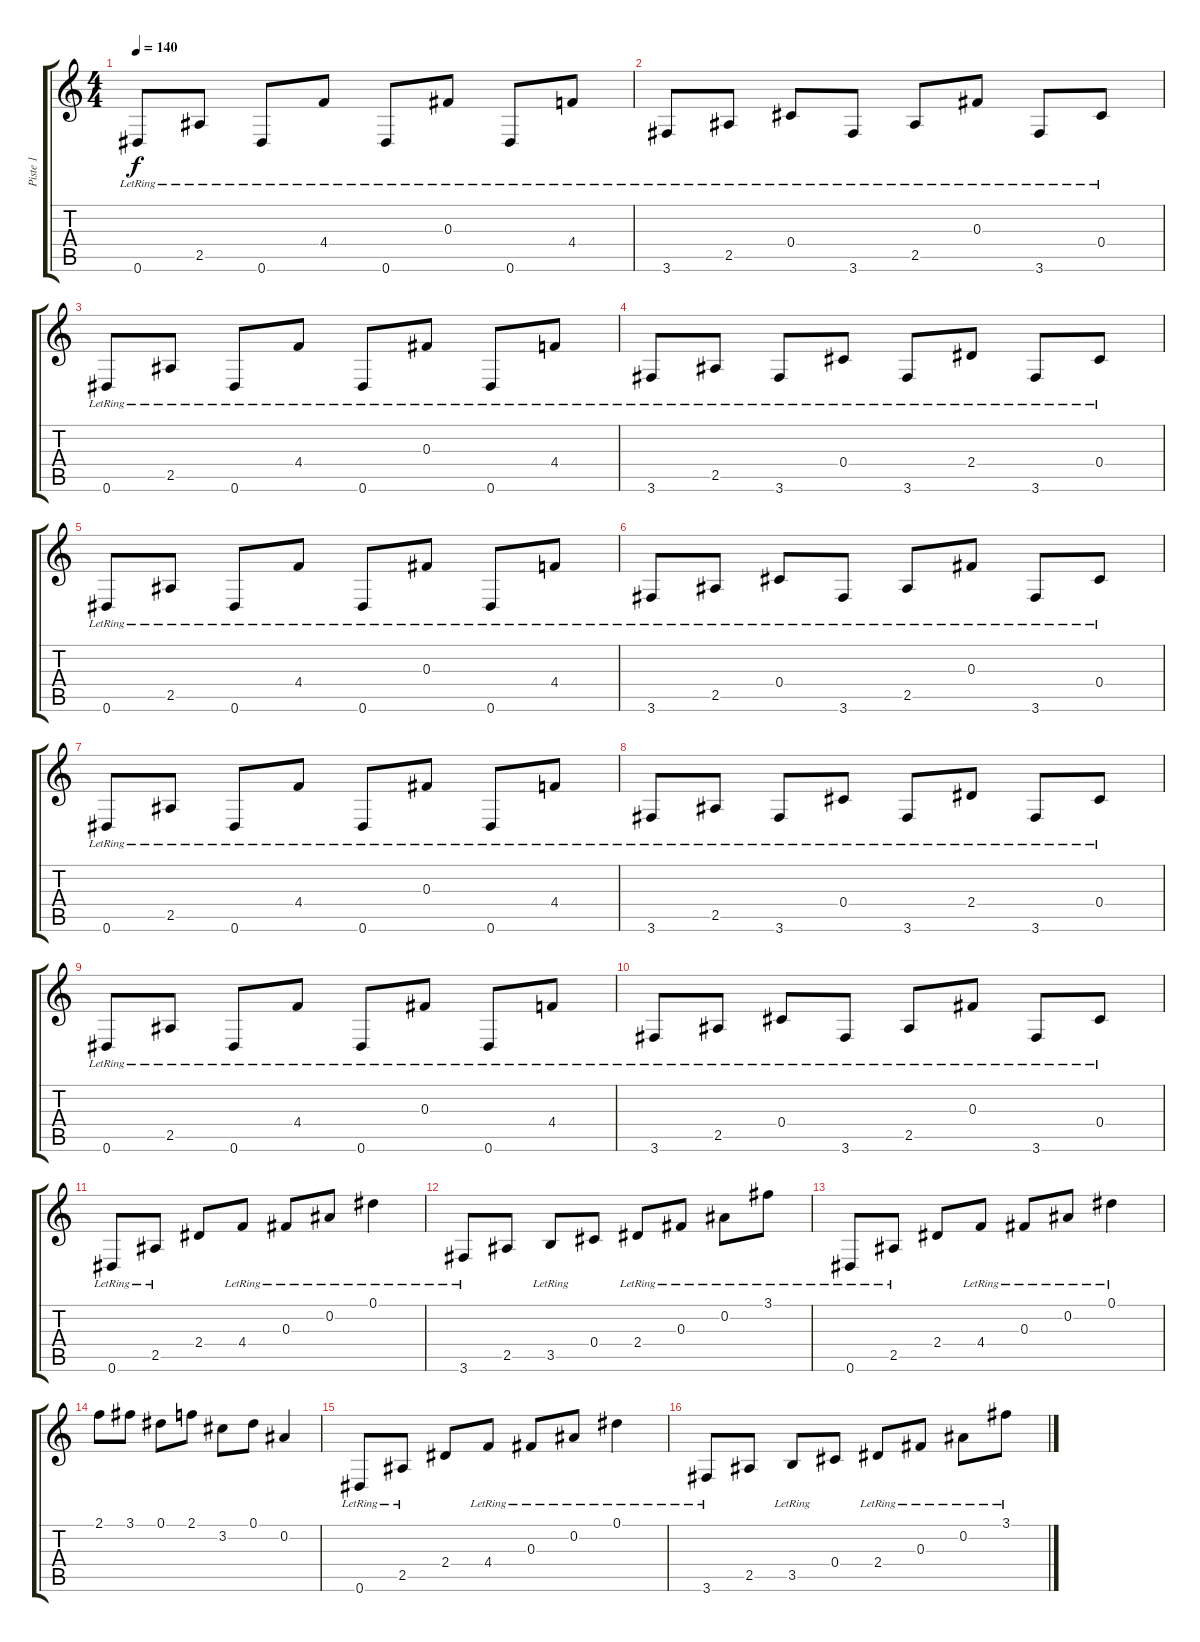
\track ("Piste 1" "Piste 1") {instrument acousticguitarnylon}
\staff {score tabs}
\tuning (Eb4 Bb3 Gb3 Db3 Ab2 Eb2) {hide}
\ts (4 4)
\tempo 140
\clef g2
\ks c
0.6{lr}.8{dy f} 2.5{lr}.8 0.6{lr}.8 4.4{lr}.8 0.6{lr}.8 0.3{lr}.8 0.6{lr}.8 4.4{lr}.8 |
3.6{lr}.8 2.5{lr}.8 0.4{lr}.8 3.6{lr}.8 2.5{lr}.8 0.3{lr}.8 3.6{lr}.8 0.4{lr}.8 |
0.6{lr}.8 2.5{lr}.8 0.6{lr}.8 4.4{lr}.8 0.6{lr}.8 0.3{lr}.8 0.6{lr}.8 4.4{lr}.8 |
3.6{lr}.8 2.5{lr}.8 3.6{lr}.8 0.4{lr}.8 3.6{lr}.8 2.4{lr}.8 3.6{lr}.8 0.4{lr}.8 |
0.6{lr}.8 2.5{lr}.8 0.6{lr}.8 4.4{lr}.8 0.6{lr}.8 0.3{lr}.8 0.6{lr}.8 4.4{lr}.8 |
3.6{lr}.8 2.5{lr}.8 0.4{lr}.8 3.6{lr}.8 2.5{lr}.8 0.3{lr}.8 3.6{lr}.8 0.4{lr}.8 |
0.6{lr}.8 2.5{lr}.8 0.6{lr}.8 4.4{lr}.8 0.6{lr}.8 0.3{lr}.8 0.6{lr}.8 4.4{lr}.8 |
3.6{lr}.8 2.5{lr}.8 3.6{lr}.8 0.4{lr}.8 3.6{lr}.8 2.4{lr}.8 3.6{lr}.8 0.4{lr}.8 |
0.6{lr}.8 2.5{lr}.8 0.6{lr}.8 4.4{lr}.8 0.6{lr}.8 0.3{lr}.8 0.6{lr}.8 4.4{lr}.8 |
3.6{lr}.8 2.5{lr}.8 0.4{lr}.8 3.6{lr}.8 2.5{lr}.8 0.3{lr}.8 3.6{lr}.8 0.4{lr}.8 |
0.6{lr}.8 2.5{lr}.8 2.4.8 4.4{lr}.8 0.3{lr}.8 0.2{lr}.8 0.1{lr}.4 |
3.6{lr}.8 2.5.8 3.5{lr}.8 0.4.8 2.4{lr}.8 0.3{lr}.8 0.2{lr}.8 3.1{lr}.8 |
0.6{lr}.8 2.5{lr}.8 2.4.8 4.4{lr}.8 0.3{lr}.8 0.2{lr}.8 0.1{lr}.4 |
2.1.8 3.1.8 0.1.8 2.1.8 3.2.8 0.1.8 0.2.4 |
0.6{lr}.8 2.5{lr}.8 2.4.8 4.4{lr}.8 0.3{lr}.8 0.2{lr}.8 0.1{lr}.4 |
3.6{lr}.8 2.5.8 3.5{lr}.8 0.4.8 2.4{lr}.8 0.3{lr}.8 0.2{lr}.8 3.1{lr}.8
